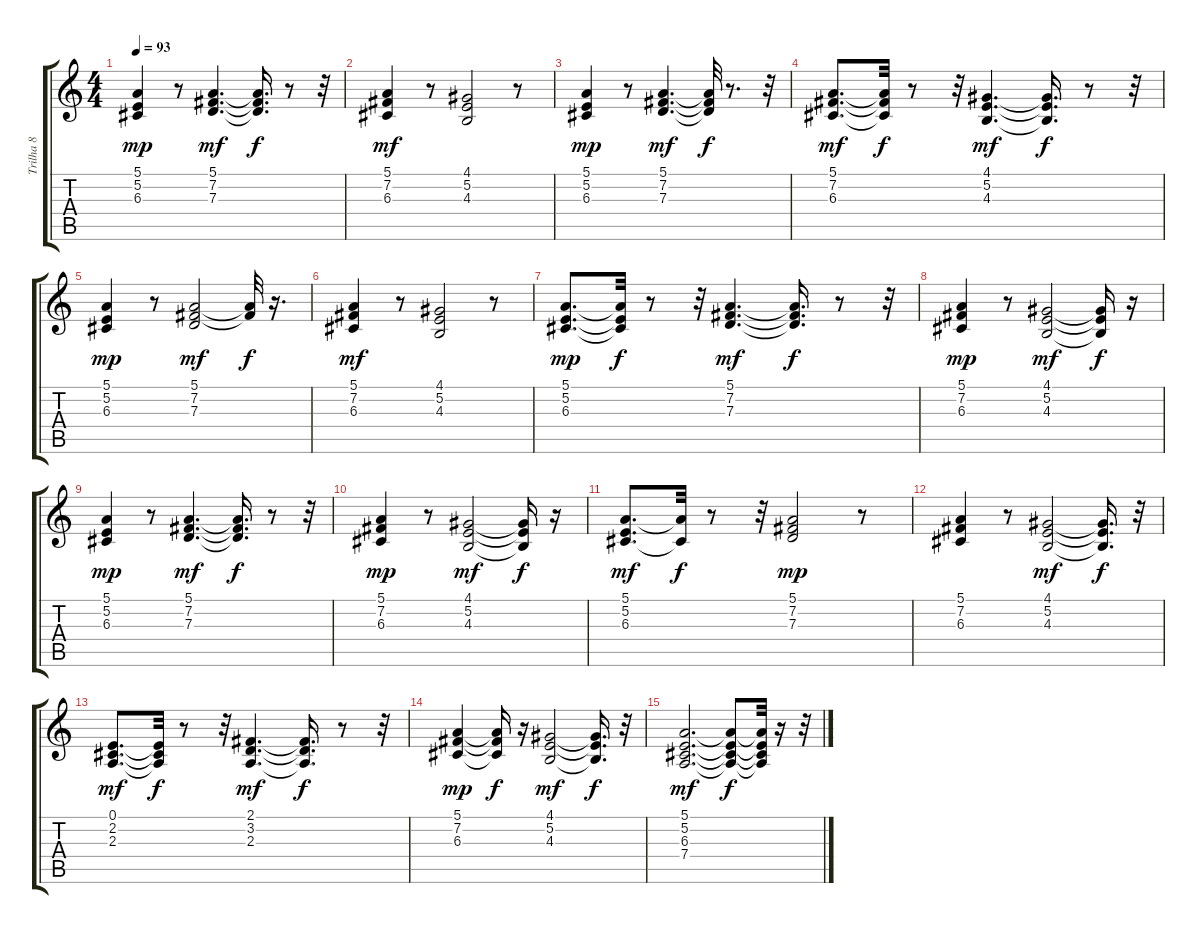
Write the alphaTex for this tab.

\track ("Trilha 8" "Trilha 8") {instrument fx4atmosphere}
\staff {score tabs}
\tuning (E4 B3 G3 D3 A2 E2) {hide}
\ts (4 4)
\tempo 93
\clef g2
\ks c
(5.1 5.2 6.3).4{dy mp} r.8 (5.1 7.2 7.3).4{d dy mf} (5.1{t} 7.2{t} 7.3{t}).16{d dy f} r.8 r.32 |
(5.1 7.2 6.3).4{dy mf} r.8 (4.1 5.2 4.3).2 r.8 |
(5.1 5.2 6.3).4{dy mp} r.8 (5.1 7.2 7.3).4{d dy mf} (5.1{t} 7.2{t} 7.3{t}).32{dy f} r.8{d} r.32 |
(5.1 7.2 6.3).8{d dy mf} (5.1{t} 7.2{t} 6.3{t}).32{dy f} r.8 r.32 (4.1 5.2 4.3).4{d dy mf} (4.1{t} 5.2{t} 4.3{t}).16{d dy f} r.8 r.32 |
(5.1 5.2 6.3).4{dy mp} r.8 (5.1 7.2 7.3).2{dy mf} (5.1{t} 7.2{t}).32{dy f} r.16{d} |
(5.1 7.2 6.3).4{dy mf} r.8 (4.1 5.2 4.3).2 r.8 |
(5.1 5.2 6.3).8{d dy mp} (5.1{t} 5.2{t} 6.3{t}).32{dy f} r.8 r.32 (5.1 7.2 7.3).4{d dy mf} (5.1{t} 7.2{t} 7.3{t}).16{d dy f} r.8 r.32 |
(5.1 7.2 6.3).4{dy mp} r.8 (4.1 5.2 4.3).2{dy mf} (4.1{t} 5.2{t} 4.3{t}).16{dy f} r.16 |
(5.1 5.2 6.3).4{dy mp} r.8 (5.1 7.2 7.3).4{d dy mf} (5.1{t} 7.2{t} 7.3{t}).16{d dy f} r.8 r.32 |
(5.1 7.2 6.3).4{dy mp} r.8 (4.1 5.2 4.3).2{dy mf} (4.1{t} 5.2{t} 4.3{t}).16{dy f} r.16 |
(5.1 5.2 6.3).8{d dy mf} (5.1{t} 6.3{t}).32{dy f} r.8 r.32 (5.1 7.2 7.3).2{dy mp} r.8 |
(5.1 7.2 6.3).4 r.8 (4.1 5.2 4.3).2{dy mf} (4.1{t} 5.2{t} 4.3{t}).16{d dy f} r.32 |
(0.1 2.2 2.3).8{d dy mf} (0.1{t} 2.2{t} 2.3{t}).32{dy f} r.8 r.32 (2.1 3.2 2.3).4{d dy mf} (2.1{t} 3.2{t} 2.3{t}).16{d dy f} r.8 r.32 |
(5.1 7.2 6.3).4{dy mp} (5.1{t} 7.2{t} 6.3{t}).16{dy f} r.16 (4.1 5.2 4.3).2{dy mf} (4.1{t} 5.2{t} 4.3{t}).16{d dy f} r.32 |
(5.1 5.2 6.3 7.4).2{d dy mf} (5.1{t} 5.2{t} 6.3{t} 7.4{t}).8{dy f} (5.1{t} 5.2{t} 6.3{t} 7.4{t}).32 r.16 r.32
